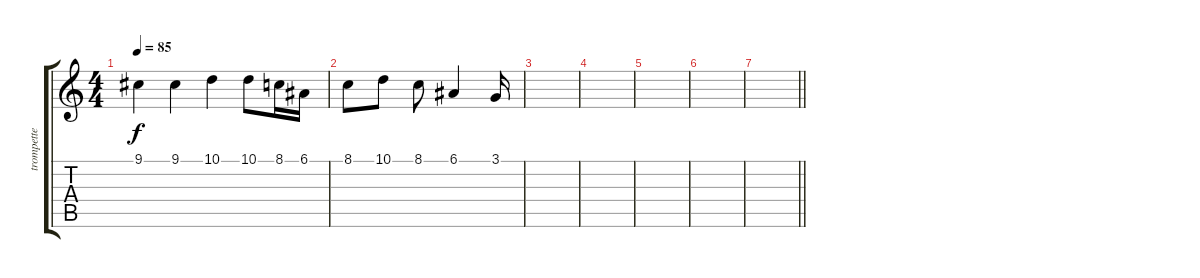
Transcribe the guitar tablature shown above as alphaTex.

\track ("trompette" "trompette") {instrument mutedtrumpet}
\staff {score tabs}
\tuning (E4 B3 G3 D3 A2 E2) {hide}
\ts (4 4)
\tempo 85
\clef g2
\ks c
9.1.4{dy f} 9.1.4 10.1.4 10.1.8 8.1.16 6.1.16 |
8.1.8 10.1.8 8.1.8 6.1.4 3.1.16 |
|
|
|
|
\barLineRight lightlight
